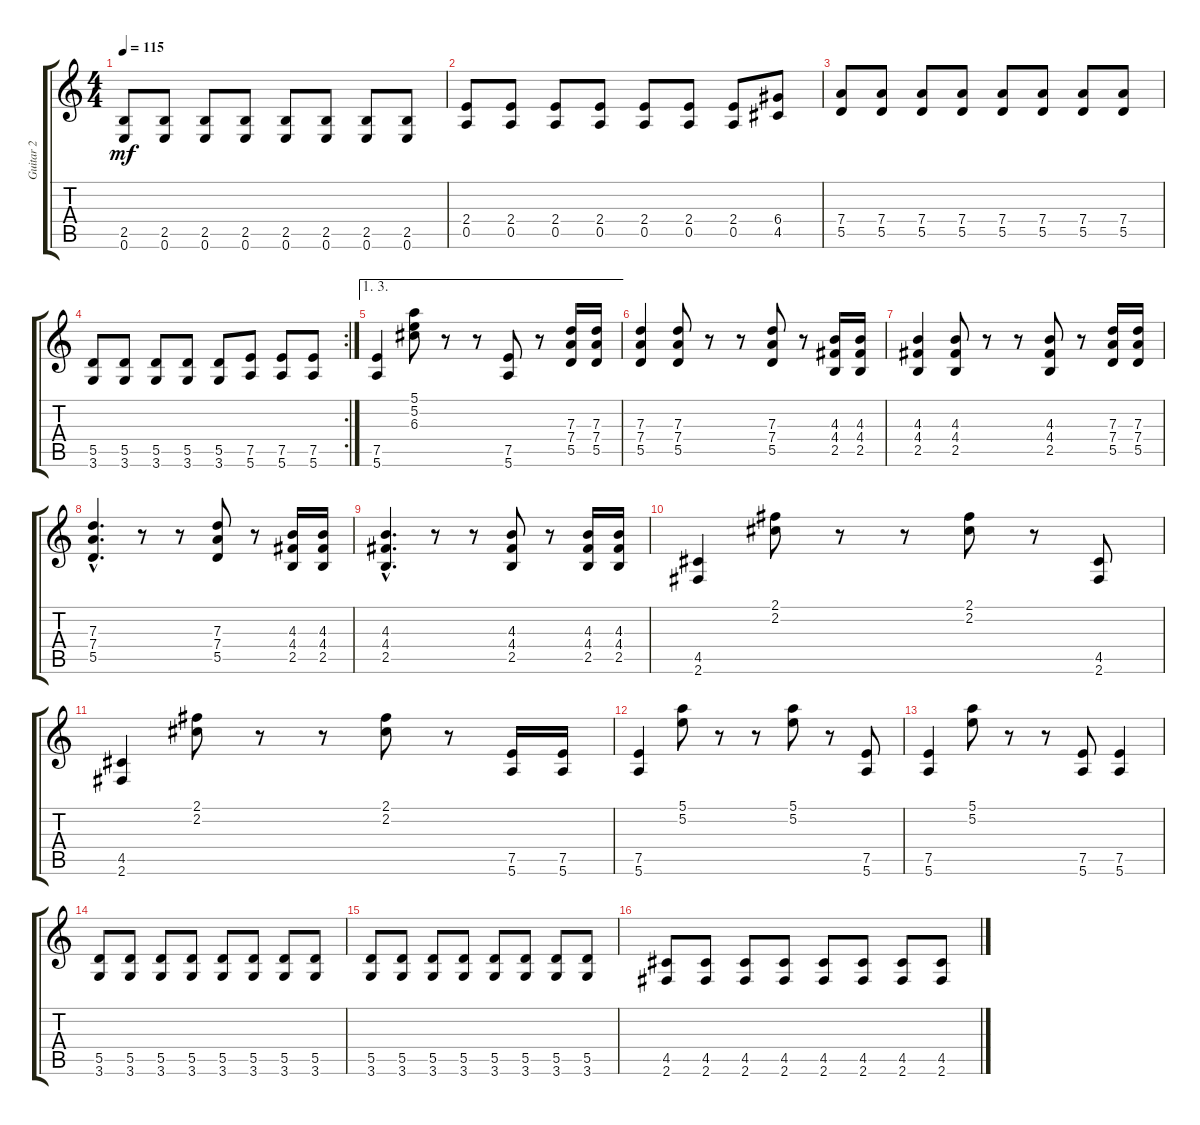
\track ("Guitar 2" "Guitar 2") {instrument acousticguitarsteel}
\staff {score tabs}
\tuning (E4 B3 G3 D3 A2 E2) {hide}
\ts (4 4)
\tempo 115
\clef g2
\ks c
(2.5 0.6).8{dy mf} (2.5 0.6).8 (2.5 0.6).8 (2.5 0.6).8 (2.5 0.6).8 (2.5 0.6).8 (2.5 0.6).8 (2.5 0.6).8 |
(2.4 0.5).8 (2.4 0.5).8 (2.4 0.5).8 (2.4 0.5).8 (2.4 0.5).8 (2.4 0.5).8 (2.4 0.5).8 (6.4 4.5).8 |
(7.4 5.5).8 (7.4 5.5).8 (7.4 5.5).8 (7.4 5.5).8 (7.4 5.5).8 (7.4 5.5).8 (7.4 5.5).8 (7.4 5.5).8 |
\rc 2
(5.5 3.6).8 (5.5 3.6).8 (5.5 3.6).8 (5.5 3.6).8 (5.5 3.6).8 (7.5 5.6).8 (7.5 5.6).8 (7.5 5.6).8 |
\ae (1 3)
(7.5 5.6).4 (5.1 5.2 6.3).8 r.8 r.8 (7.5 5.6).8 r.8 (7.3 7.4 5.5).16 (7.3 7.4 5.5).16 |
(7.3 7.4 5.5).4 (7.3 7.4 5.5).8 r.8 r.8 (7.3 7.4 5.5).8 r.8 (4.3 4.4 2.5).16 (4.3 4.4 2.5).16 |
(4.3 4.4 2.5).4 (4.3 4.4 2.5).8 r.8 r.8 (4.3 4.4 2.5).8 r.8 (7.3 7.4 5.5).16 (7.3 7.4 5.5).16 |
(7.3{hac} 7.4{hac} 5.5{hac}).4{d} r.8 r.8 (7.3 7.4 5.5).8 r.8 (4.3 4.4 2.5).16 (4.3 4.4 2.5).16 |
(4.3{hac} 4.4{hac} 2.5{hac}).4{d} r.8 r.8 (4.3 4.4 2.5).8 r.8 (4.3 4.4 2.5).16 (4.3 4.4 2.5).16 |
(4.5 2.6).4 (2.1 2.2).8 r.8 r.8 (2.1 2.2).8 r.8 (4.5 2.6).8 |
(4.5 2.6).4 (2.1 2.2).8 r.8 r.8 (2.1 2.2).8 r.8 (7.5 5.6).16 (7.5 5.6).16 |
(7.5 5.6).4 (5.1 5.2).8 r.8 r.8 (5.1 5.2).8 r.8 (7.5 5.6).8 |
(7.5 5.6).4 (5.1 5.2).8 r.8 r.8 (7.5 5.6).8 (7.5 5.6).4 |
(5.5 3.6).8 (5.5 3.6).8 (5.5 3.6).8 (5.5 3.6).8 (5.5 3.6).8 (5.5 3.6).8 (5.5 3.6).8 (5.5 3.6).8 |
(5.5 3.6).8 (5.5 3.6).8 (5.5 3.6).8 (5.5 3.6).8 (5.5 3.6).8 (5.5 3.6).8 (5.5 3.6).8 (5.5 3.6).8 |
(4.5 2.6).8 (4.5 2.6).8 (4.5 2.6).8 (4.5 2.6).8 (4.5 2.6).8 (4.5 2.6).8 (4.5 2.6).8 (4.5 2.6).8
